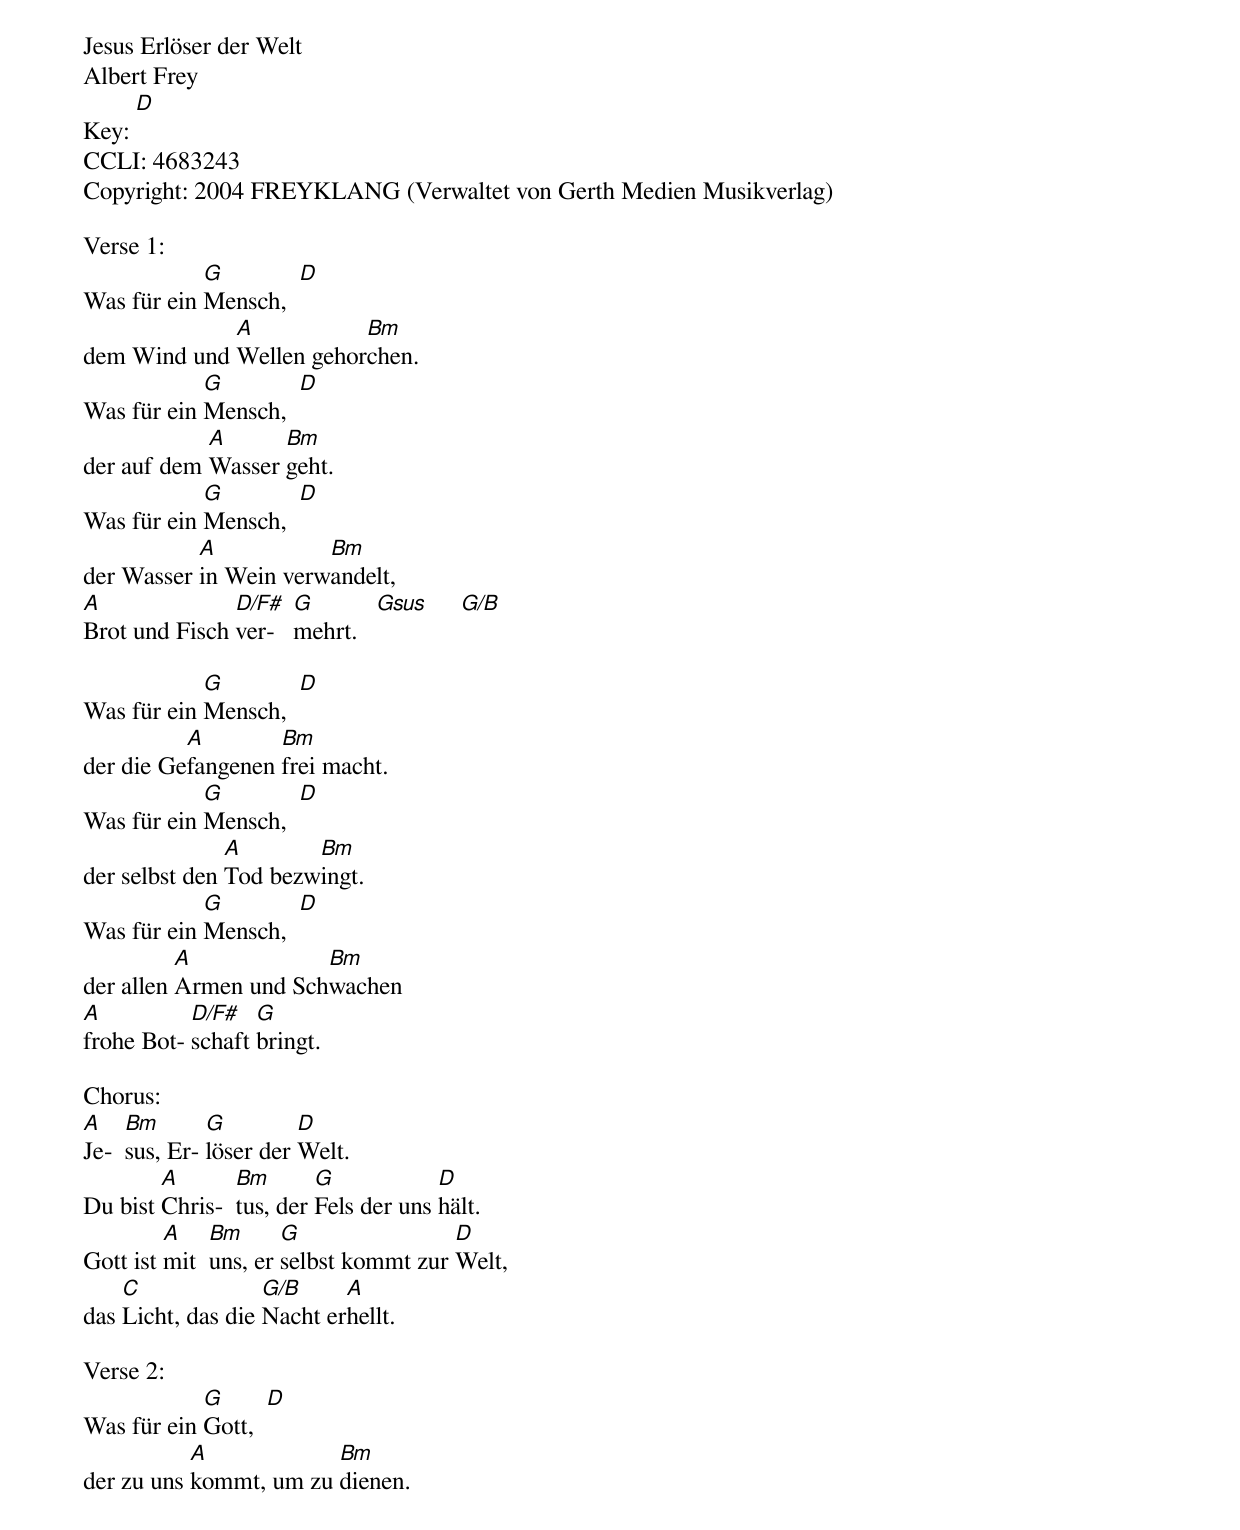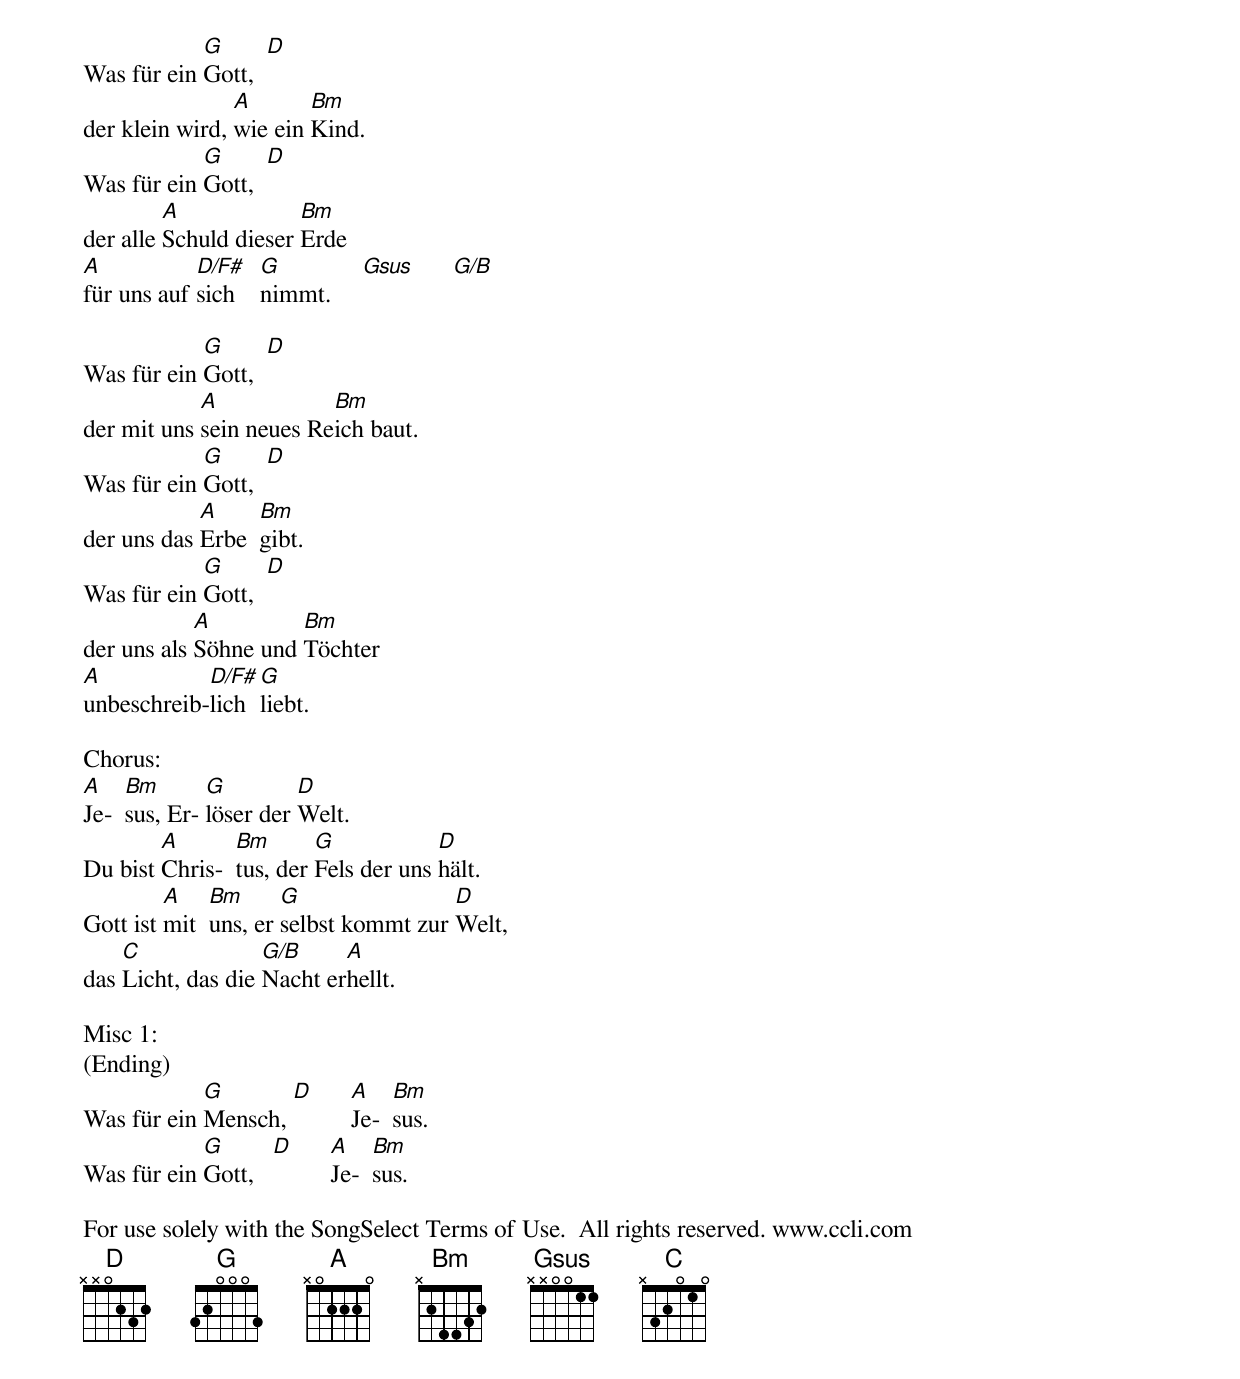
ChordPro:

Jesus Erlöser der Welt
Albert Frey
Key: [D]
CCLI: 4683243
Copyright: 2004 FREYKLANG (Verwaltet von Gerth Medien Musikverlag)

Verse 1:
Was für ein [G]Mensch,  [D]
dem Wind und [A]Wellen gehor[Bm]chen.
Was für ein [G]Mensch,  [D]
der auf dem [A]Wasser [Bm]geht.
Was für ein [G]Mensch,  [D]
der Wasser [A]in Wein verw[Bm]andelt,
[A]Brot und Fisch [D/F#]ver-   [G]mehrt.   [Gsus]     [G/B]

Was für ein [G]Mensch,  [D]
der die Ge[A]fangenen [Bm]frei macht.
Was für ein [G]Mensch,  [D]
der selbst den [A]Tod bezw[Bm]ingt.
Was für ein [G]Mensch,  [D]
der allen [A]Armen und Sch[Bm]wachen
[A]frohe Bot- [D/F#]schaft [G]bringt.

Chorus:
[A]Je-  [Bm]sus, Er- [G]löser der [D]Welt.
Du bist [A]Chris-  [Bm]tus, der [G]Fels der uns [D]hält.
Gott ist [A]mit  [Bm]uns, er [G]selbst kommt zur [D]Welt,
das [C]Licht, das die [G/B]Nacht er[A]hellt.

Verse 2:
Was für ein [G]Gott,  [D]
der zu uns [A]kommt, um zu [Bm]dienen.
Was für ein [G]Gott,  [D]
der klein wird, [A]wie ein [Bm]Kind.
Was für ein [G]Gott,  [D]
der alle [A]Schuld dieser [Bm]Erde
[A]für uns auf [D/F#]sich    [G]nimmt.     [Gsus]      [G/B]

Was für ein [G]Gott,  [D]
der mit uns [A]sein neues Re[Bm]ich baut.
Was für ein [G]Gott,  [D]
der uns das [A]Erbe  [Bm]gibt.
Was für ein [G]Gott,  [D]
der uns als [A]Söhne und [Bm]Töchter
[A]unbeschreib-[D/F#]lich  [G]liebt.

Chorus:
[A]Je-  [Bm]sus, Er- [G]löser der [D]Welt.
Du bist [A]Chris-  [Bm]tus, der [G]Fels der uns [D]hält.
Gott ist [A]mit  [Bm]uns, er [G]selbst kommt zur [D]Welt,
das [C]Licht, das die [G/B]Nacht er[A]hellt.

Misc 1:
(Ending)
Was für ein [G]Mensch, [D]      [A]Je-  [Bm]sus.
Was für ein [G]Gott,   [D]      [A]Je-  [Bm]sus.

For use solely with the SongSelect Terms of Use.  All rights reserved. www.ccli.com
